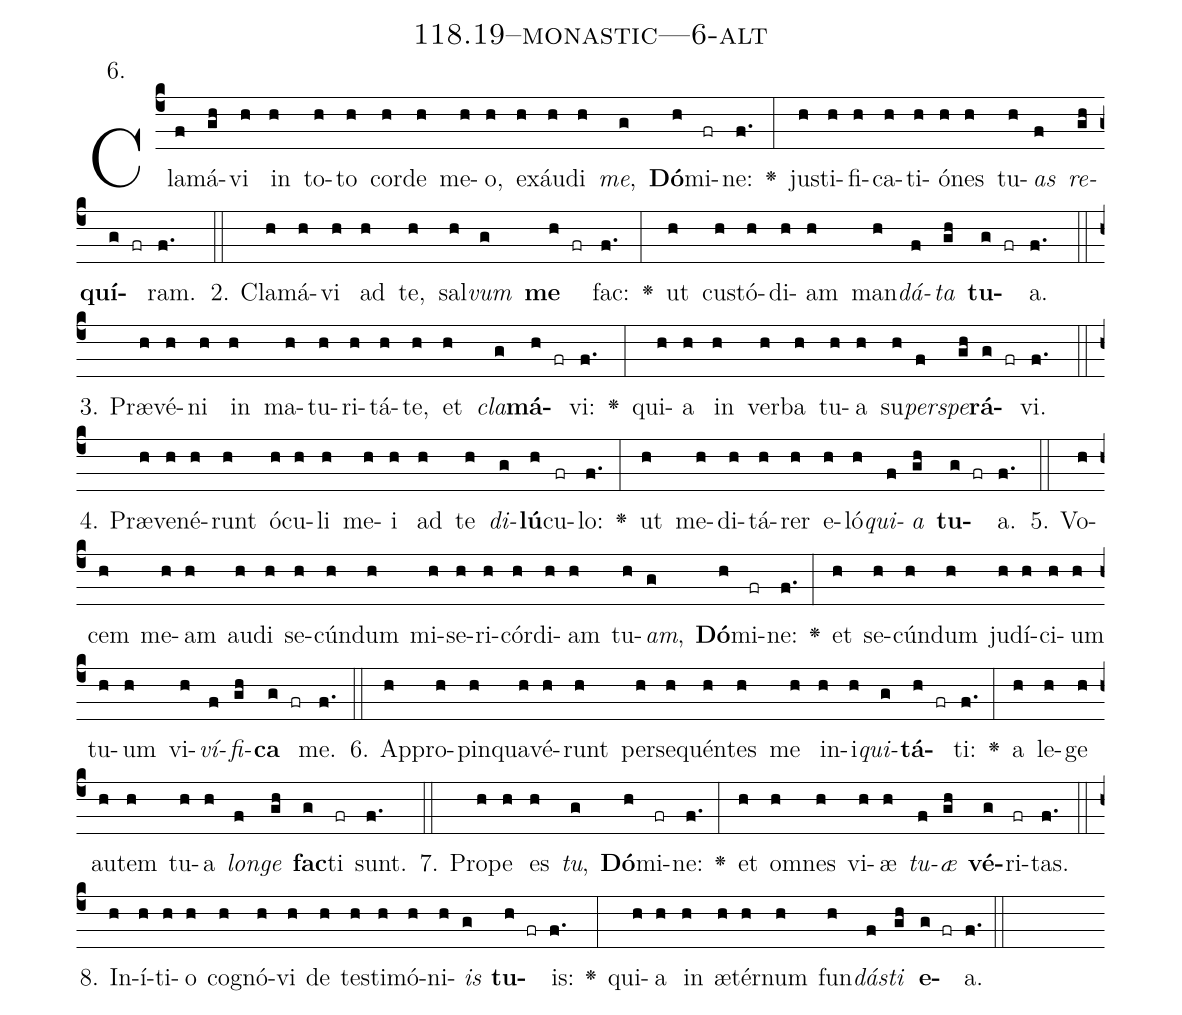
name: 118.19--monastic---6-alt;
annotation: 6.;
%%
(c4)Cla(f)má(gh)vi(h) in(h) to(h)to(h) cor(h)de(h) me(h)o,(h) ex(h)áu(h)di(h) <i>me</i>,(g) <b>Dó</b>(h)mi(fr)ne:(f.) <v>\greheightstar</v>(:) jus(h)ti(h)fi(h)ca(h)ti(h)ó(h)nes(h) tu(h)<i>as</i>(f) <i>re</i>(gh)<b>quí</b>(g fr)ram.(f.) (::)
2. Cla(h)má(h)vi(h) ad(h) te,(h) sal(h)<i>vum</i>(g) <b>me</b>(h fr) fac:(f.) <v>\greheightstar</v>(:) ut(h) cus(h)tó(h)di(h)am(h) man(h)<i>dá</i>(f)<i>ta</i>(gh) <b>tu</b>(g fr)a.(f.) (::)
3. Præ(h)vé(h)ni(h) in(h) ma(h)tu(h)ri(h)tá(h)te,(h) et(h) <i>cla</i>(g)<b>má</b>(h fr)vi:(f.) <v>\greheightstar</v>(:) qui(h)a(h) in(h) ver(h)ba(h) tu(h)a(h) su(h)<i>per</i>(f)<i>spe</i>(gh)<b>rá</b>(g fr)vi.(f.) (::)
4. Præ(h)ve(h)né(h)runt(h) ó(h)cu(h)li(h) me(h)i(h) ad(h) te(h) <i>di</i>(g)<b>lú</b>(h)cu(fr)lo:(f.) <v>\greheightstar</v>(:) ut(h) me(h)di(h)tá(h)rer(h) e(h)ló(h)<i>qui</i>(f)<i>a</i>(gh) <b>tu</b>(g fr)a.(f.) (::)
5. Vo(h)cem(h) me(h)am(h) au(h)di(h) se(h)cún(h)dum(h) mi(h)se(h)ri(h)cór(h)di(h)am(h) tu(h)<i>am</i>,(g) <b>Dó</b>(h)mi(fr)ne:(f.) <v>\greheightstar</v>(:) et(h) se(h)cún(h)dum(h) ju(h)dí(h)ci(h)um(h) tu(h)um(h) vi(h)<i>ví</i>(f)<i>fi</i>(gh)<b>ca</b>(g fr) me.(f.) (::)
6. Ap(h)pro(h)pin(h)qua(h)vé(h)runt(h) per(h)se(h)quén(h)tes(h) me(h) in(h)i(h)<i>qui</i>(g)<b>tá</b>(h fr)ti:(f.) <v>\greheightstar</v>(:) a(h) le(h)ge(h) au(h)tem(h) tu(h)a(h) <i>lon</i>(f)<i>ge</i>(gh) <b>fac</b>(g)ti(fr) sunt.(f.) (::)
7. Pro(h)pe(h) es(h) <i>tu</i>,(g) <b>Dó</b>(h)mi(fr)ne:(f.) <v>\greheightstar</v>(:) et(h) om(h)nes(h) vi(h)æ(h) <i>tu</i>(f)<i>æ</i>(gh) <b>vé</b>(g)ri(fr)tas.(f.) (::)
8. In(h)í(h)ti(h)o(h) co(h)gnó(h)vi(h) de(h) tes(h)ti(h)mó(h)ni(h)<i>is</i>(g) <b>tu</b>(h fr)is:(f.) <v>\greheightstar</v>(:) qui(h)a(h) in(h) æ(h)tér(h)num(h) fun(h)<i>dás</i>(f)<i>ti</i>(gh) <b>e</b>(g fr)a.(f.) (::)
